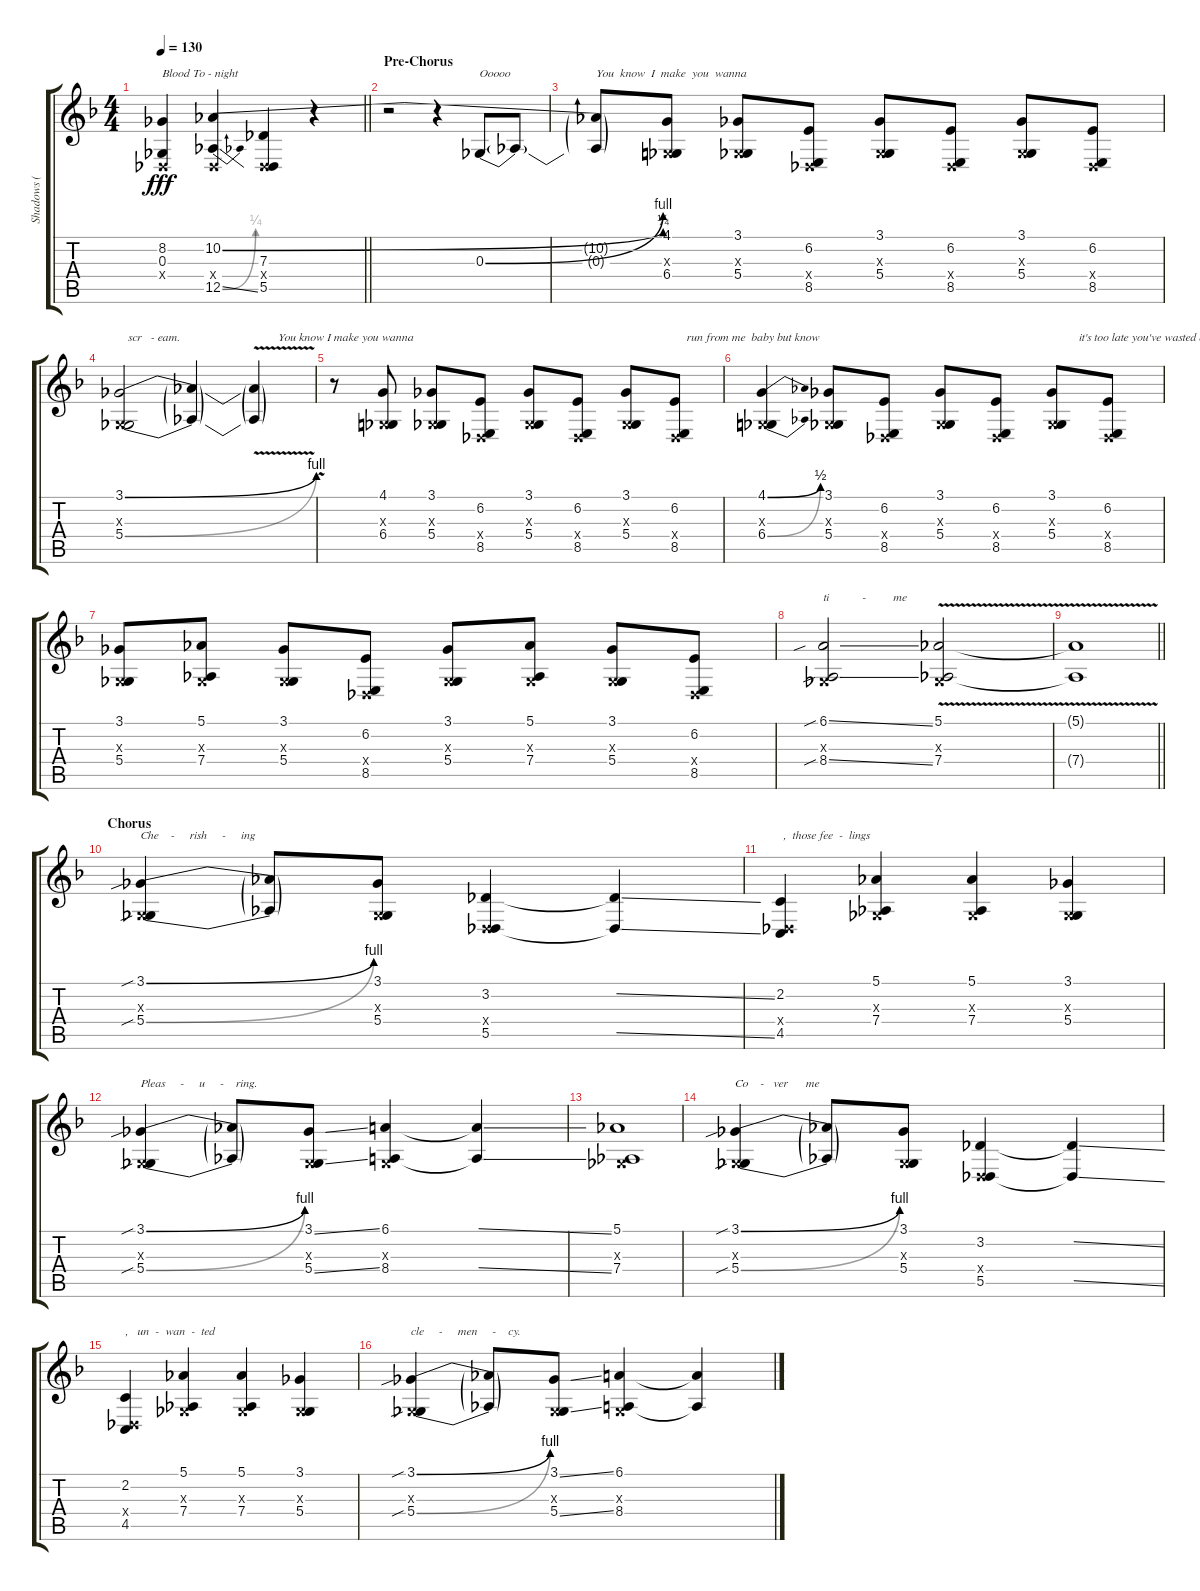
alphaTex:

\track ("Shadows ( Vocals )" "Shadows ( ") {instrument choiraahs}
\staff {score tabs}
\tuning (Eb4 Bb3 Gb3 Db3 Ab2 Db2) {hide}
\ts (4 4)
\tempo 130
\clef g2
\barLineRight lightlight
\ks f
(8.2 0.3 0.4{x}).4{txt "Blood To - night" dy fff} (10.2{be (bend 0 0 60 1)} 0.4{x} 12.5{be (bend 0 0 60 1) ss}).4 (7.3 0.4{x} 5.5).4 r.4 |
\section ("" "Pre-Chorus")
r.2 r.4 0.3{be (bend 0 0 60 4)}.8{txt "Ooooo"} 0.3{t}.8 |
(10.2{t} 0.3{t}).8{txt "You  know  I  make  you  wanna"} (4.1 0.3{x} 6.4).8 (3.1 0.3{x} 5.4).8 (6.2 0.4{x} 8.5).8 (3.1 0.3{x} 5.4).8 (6.2 0.4{x} 8.5).8 (3.1 0.3{x} 5.4).8 (6.2 0.4{x} 8.5).8 |
(3.1{be (bend 0 0 60 4)} 0.3{x} 5.4{be (bend 0 0 60 4)}).2{txt "   scr   - eam."} (3.1{t} 5.4{t}).4 (3.1{v t} 5.4{v t}).4{txt "        You know I make you wanna"} |
r.8 (4.1 0.3{x} 6.4).8 (3.1 0.3{x} 5.4).8 (6.2 0.4{x} 8.5).8 (3.1 0.3{x} 5.4).8 (6.2 0.4{x} 8.5).8 (3.1 0.3{x} 5.4).8 (6.2 0.4{x} 8.5).8{txt "    run from me  baby but know"} |
(4.1{be (bend 0 0 60 2)} 0.3{x} 6.4{be (bend 0 0 60 2)}).4 (3.1 0.3{x} 5.4).8 (6.2 0.4{x} 8.5).8 (3.1 0.3{x} 5.4).8 (6.2 0.4{x} 8.5).8 (3.1 0.3{x} 5.4).8{txt "         it's too late you've wasted all your"} (6.2 0.4{x} 8.5).8 |
(3.1 0.3{x} 5.4).8 (5.1 0.3{x} 7.4).8 (3.1 0.3{x} 5.4).8 (6.2 0.4{x} 8.5).8 (3.1 0.3{x} 5.4).8 (5.1 0.3{x} 7.4).8 (3.1 0.3{x} 5.4).8 (6.2 0.4{x} 8.5).8 |
(6.1{sib ss} 0.3{x} 8.4{sib ss}).2{txt "ti           -         me"} (5.1{v} 0.3{x} 7.4{v}).2 |
\barLineRight lightlight
(5.1{t} 7.4{t}).1 |
\section ("" "Chorus")
(3.1{be (bend 0 0 60 4) sib} 0.3{x} 5.4{be (bend 0 0 60 4) sib}).4{txt "Che    -     rish     -     ing"} (3.1{t} 5.4{t}).8 (3.1 0.3{x} 5.4).8 (3.2 0.4{x} 5.5).4 (3.2{ss t} 5.5{ss t}).4 |
(2.2 0.4{x} 4.5).4{txt " ,  those fee  -  lings"} (5.1 0.3{x} 7.4).4 (5.1 0.3{x} 7.4).4 (3.1 0.3{x} 5.4).4 |
(3.1{be (bend 0 0 60 4) sib} 0.3{x} 5.4{be (bend 0 0 60 4) sib}).4{txt "Pleas     -     u     -    ring."} (3.1{t} 5.4{t}).8 (3.1{ss} 0.3{x} 5.4{ss}).8 (6.1 0.3{x} 8.4).4 (6.1{ss t} 8.4{ss t}).4 |
(5.1 0.3{x} 7.4).1 |
(3.1{be (bend 0 0 60 4) sib} 0.3{x} 5.4{be (bend 0 0 60 4) sib}).4{txt "Co    -   ver      me"} (3.1{t} 5.4{t}).8 (3.1 0.3{x} 5.4).8 (3.2 0.4{x} 5.5).4 (3.2{ss t} 5.5{ss t}).4 |
(2.2 0.4{x} 4.5).4{txt ",   un  -  wan  -  ted"} (5.1 0.3{x} 7.4).4 (5.1 0.3{x} 7.4).4 (3.1 0.3{x} 5.4).4 |
(3.1{be (bend 0 0 60 4) sib} 0.3{x} 5.4{be (bend 0 0 60 4) sib}).4{txt "cle     -     men     -    cy."} (3.1{t} 5.4{t}).8 (3.1{ss} 0.3{x} 5.4{ss}).8 (6.1 0.3{x} 8.4).4 (6.1{ss t} 8.4{ss t}).4
